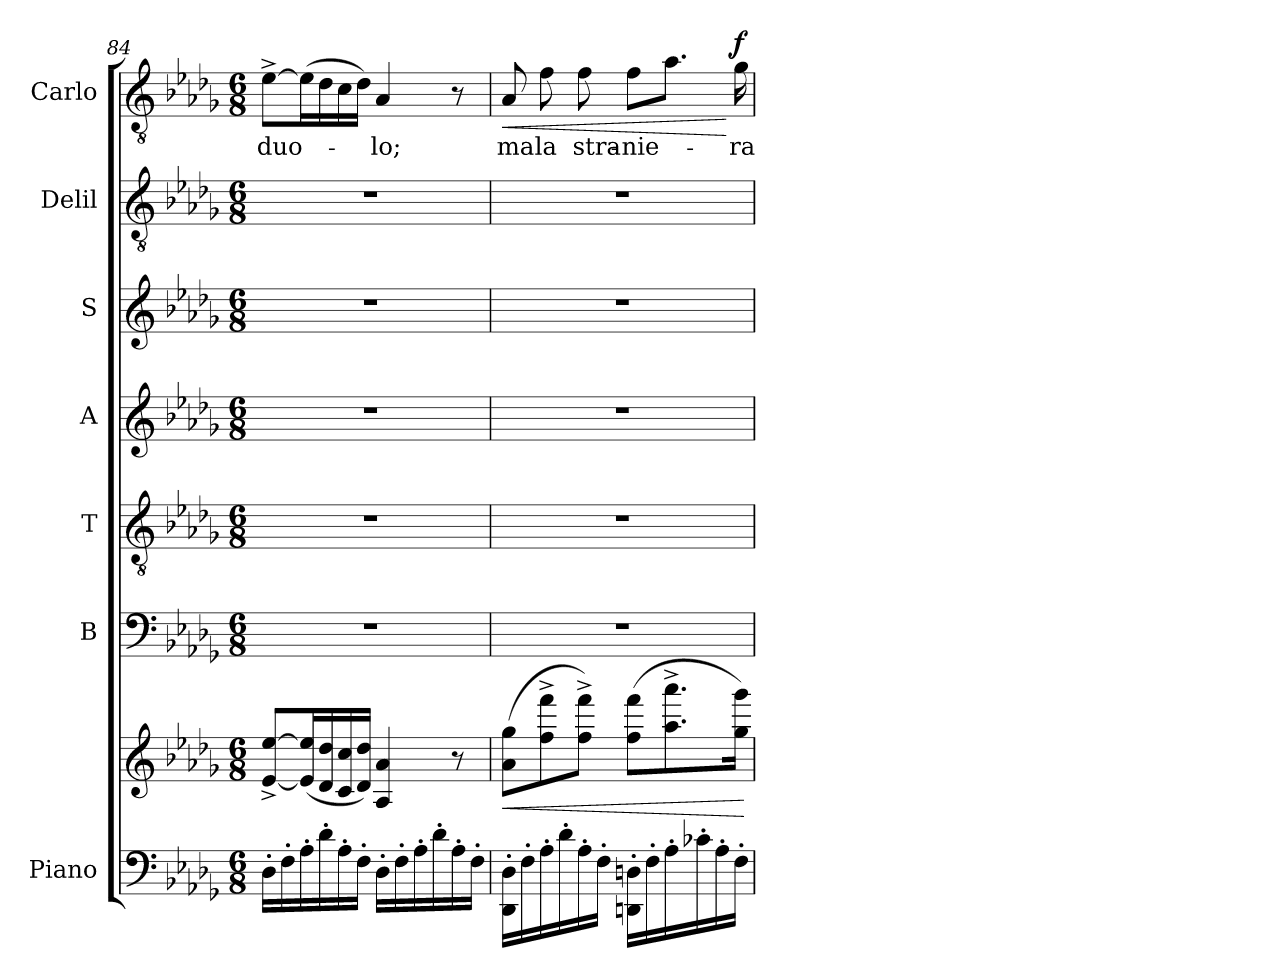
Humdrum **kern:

**kern	**kern	**dynam	**kern	**kern	**kern	**kern	**kern	**kern	**text	**dynam
*part7	*part7	*part7	*part6	*part5	*part4	*part3	*part2	*part1	*part1	*part1
*staff8	*staff7	*staff7/8	*staff6	*staff5	*staff4	*staff3	*staff2	*staff1	*staff1	*staff1
*I"Piano	*	*	*I"B	*I"T	*I"A	*I"S	*I"Delil	*I"Carlo	*	*
*I'Pno	*	*	*I'B	*I'T	*I'A	*I'S	*	*	*	*
*clefF4	*clefG2	*	*clefF4	*clefGv2	*clefG2	*clefG2	*clefGv2	*clefGv2	*	*
*k[b-e-a-d-g-]	*k[b-e-a-d-g-]	*	*k[b-e-a-d-g-]	*k[b-e-a-d-g-]	*k[b-e-a-d-g-]	*k[b-e-a-d-g-]	*k[b-e-a-d-g-]	*k[b-e-a-d-g-]	*	*
*M6/8	*M6/8	*	*M6/8	*M6/8	*M6/8	*M6/8	*M6/8	*M6/8	*	*
=84	=84	=84	=84	=84	=84	=84	=84	=84	=84	=84
16D-'\LL	[8e-/^ [8ee-/^L	.	2.r	2.r	2.r	2.r	2.r	[8e-^\L	duo-	.
16F'\	.	.	.	.	.	.	.	.	.	.
16A-'\	(16e-/] 16ee-/]L	.	.	.	.	.	.	(16e-\L]	.	.
16d-'\	16d-/ 16dd-/	.	.	.	.	.	.	16d-\	.	.
16A-'\	16c/ 16cc/	.	.	.	.	.	.	16c\	.	.
16F'\JJ	16d-/ 16dd-/JJ)	.	.	.	.	.	.	16d-\JJ)	.	.
16D-'\LL	4A-/ 4a-/	.	.	.	.	.	.	4A-/	-lo;	.
16F'\	.	.	.	.	.	.	.	.	.	.
16A-'\	.	.	.	.	.	.	.	.	.	.
16d-'\	.	.	.	.	.	.	.	.	.	.
16A-'\	8r	.	.	.	.	.	.	8r	.	.
16F'\JJ	.	.	.	.	.	.	.	.	.	.
!!LO:PB:g=z
=85	=85	=85	=85	=85	=85	=85	=85	=85	=85	=85
!	!	!LO:HP:b	!	!	!	!	!	!	!	!LO:HP:b
16DD-\' 16D-\'LL	(8a-\ 8gg-\L	<	2.r	2.r	2.r	2.r	2.r	8A-/	ma	<
16F'\	.	.	.	.	.	.	.	.	.	.
16A-'\	8ff\^ 8fff\^	.	.	.	.	.	.	8f\	la	.
16d-'\	.	.	.	.	.	.	.	.	.	.
16A-'\	8ff\^ 8fff\^J)	.	.	.	.	.	.	8f\	stra-	.
16F'\JJ	.	.	.	.	.	.	.	.	.	.
16DDn\' 16Dn\'LL	(8ff\ 8fff\L	.	.	.	.	.	.	8f\L	-nie-	.
16F'\	.	.	.	.	.	.	.	.	.	.
16A-'\	8.aa-\^ 8.aaa-\^	.	.	.	.	.	.	8.a-\J	.	.
16c-X'\	.	.	.	.	.	.	.	.	.	.
16A-'\	.	.	.	.	.	.	.	.	.	.
!	!	!	!	!	!	!	!	!	!	!LO:DY:n=1:a
16F'\JJ	16gg-\ 16ggg-\Jk)	.	.	.	.	.	.	16g-\	-ra	[ f
.	.	[	.	.	.	.	.	.	.	.
=	=	=	=	=	=	=	=	=	=	=
*-	*-	*-	*-	*-	*-	*-	*-	*-	*-	*-
